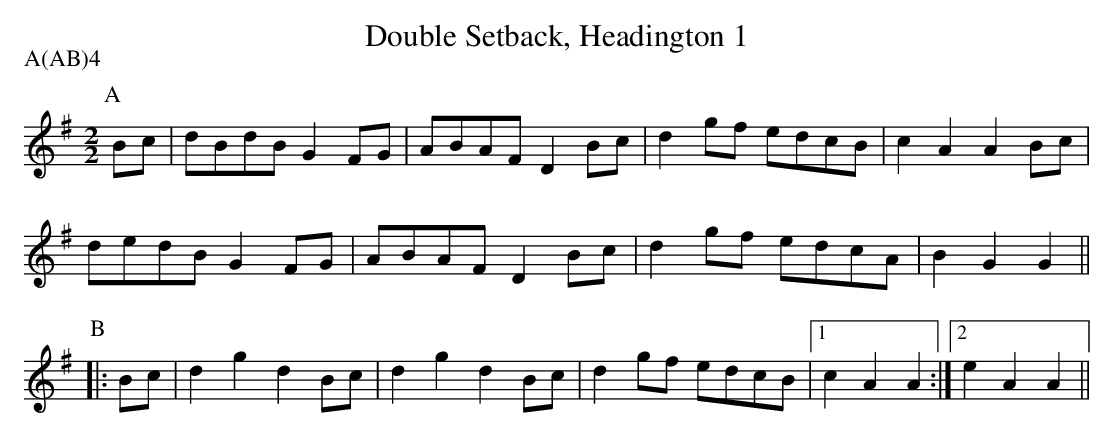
X:1
T:Double Setback, Headington 1
M:2/2
L:1/8
P:A(AB)4
K:G
P:A
Bc|dBdB G2FG|ABAF D2Bc|d2gf edcB|c2A2 A2Bc|
dedB G2FG|ABAF D2Bc|d2gf edcA|B2G2 G2  ||
P:B
|:Bc|d2g2 d2Bc|d2g2 d2Bc|d2gf edcB|1c2A2 A2:|2e2A2 A2||
